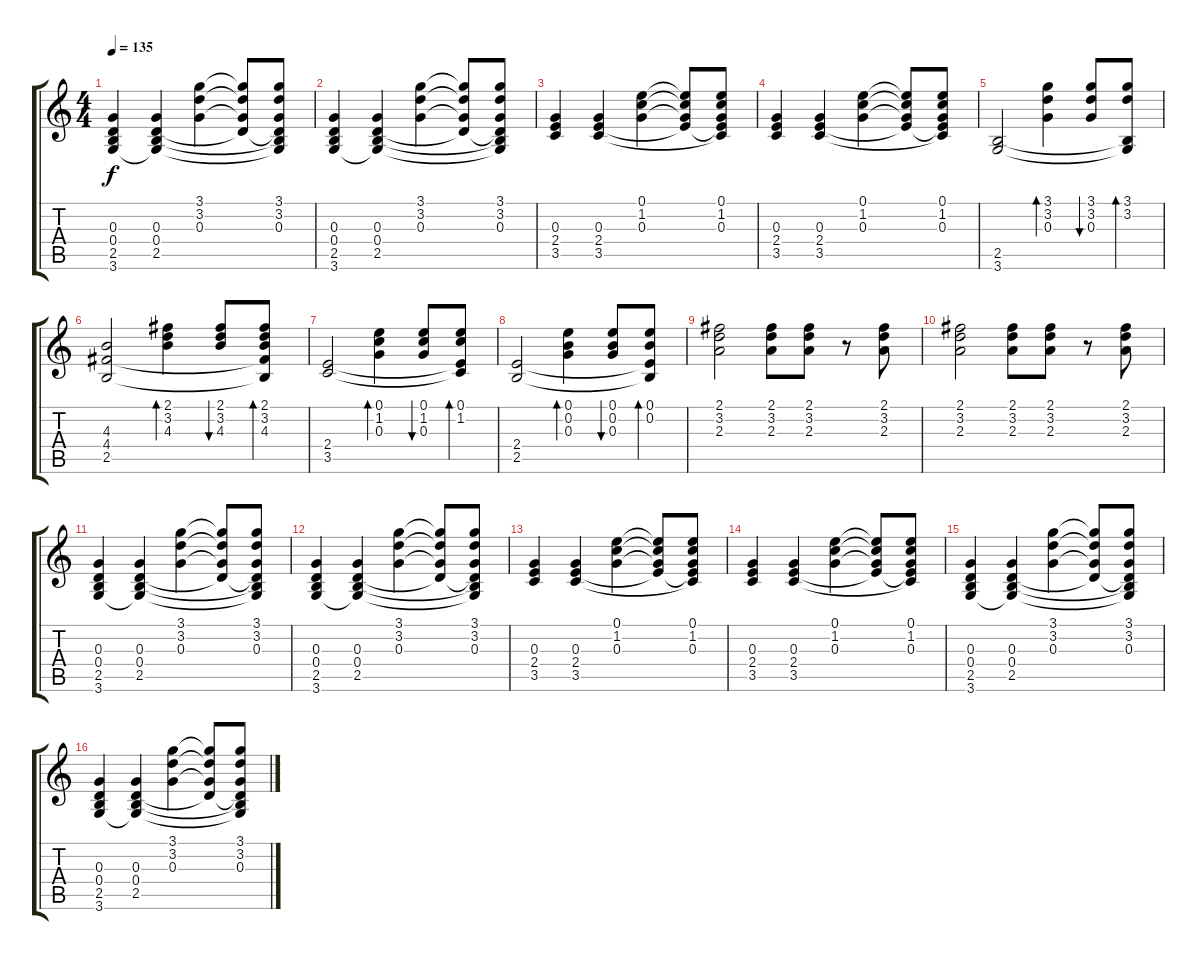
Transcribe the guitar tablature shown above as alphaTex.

\track "" {instrument acousticguitarsteel}
\staff {score tabs}
\tuning (E4 B3 G3 D3 A2 E2) {hide}
\ts (4 4)
\tempo 135
\clef g2
\ks c
(0.3 0.4 2.5 3.6).4{dy f} (0.3 0.4 2.5 3.6{t}).4 (3.1 3.2 0.3).4 (3.1{t} 3.2{t} 0.3{t} 0.4{t}).8 (3.1 3.2 0.3 0.4{t} 2.5{t} 3.6{t}).8 |
(0.3 0.4 2.5 3.6).4 (0.3 0.4 2.5 3.6{t}).4 (3.1 3.2 0.3).4 (3.1{t} 3.2{t} 0.3{t} 0.4{t}).8 (3.1 3.2 0.3 0.4{t} 2.5{t} 3.6{t}).8 |
(0.3 2.4 3.5).4 (0.3 2.4 3.5).4 (0.1 1.2 0.3).4 (0.1{t} 1.2{t} 0.3{t} 2.4{t}).8 (0.1 1.2 0.3 2.4{t} 3.5{t}).8 |
(0.3 2.4 3.5).4 (0.3 2.4 3.5).4 (0.1 1.2 0.3).4 (0.1{t} 1.2{t} 0.3{t} 2.4{t}).8 (0.1 1.2 0.3 2.4{t} 3.5{t}).8 |
(2.5 3.6).2 (3.1 3.2 0.3).4{bd 60} (3.1 3.2 0.3).8{bu 60} (3.1 3.2 2.5{t} 3.6{t}).8{bd 60} |
(4.3 4.4 2.5).2 (2.1 3.2 4.3).4{bd 60} (2.1 3.2 4.3).8{bu 60} (2.1 3.2 4.3 4.4{t} 2.5{t}).8{bd 60} |
(2.4 3.5).2 (0.1 1.2 0.3).4{bd 60} (0.1 1.2 0.3).8{bu 60} (0.1 1.2 2.4{t} 3.5{t}).8{bd 60} |
(2.4 2.5).2 (0.1 0.2 0.3).4{bd 60} (0.1 0.2 0.3).8{bu 60} (0.1 0.2 2.4{t} 2.5{t}).8{bd 60} |
(2.1 3.2 2.3).2 (2.1 3.2 2.3).8 (2.1 3.2 2.3).8 r.8 (2.1 3.2 2.3).8 |
(2.1 3.2 2.3).2 (2.1 3.2 2.3).8 (2.1 3.2 2.3).8 r.8 (2.1 3.2 2.3).8 |
(0.3 0.4 2.5 3.6).4 (0.3 0.4 2.5 3.6{t}).4 (3.1 3.2 0.3).4 (3.1{t} 3.2{t} 0.3{t} 0.4{t}).8 (3.1 3.2 0.3 0.4{t} 2.5{t} 3.6{t}).8 |
(0.3 0.4 2.5 3.6).4 (0.3 0.4 2.5 3.6{t}).4 (3.1 3.2 0.3).4 (3.1{t} 3.2{t} 0.3{t} 0.4{t}).8 (3.1 3.2 0.3 0.4{t} 2.5{t} 3.6{t}).8 |
(0.3 2.4 3.5).4 (0.3 2.4 3.5).4 (0.1 1.2 0.3).4 (0.1{t} 1.2{t} 0.3{t} 2.4{t}).8 (0.1 1.2 0.3 2.4{t} 3.5{t}).8 |
(0.3 2.4 3.5).4 (0.3 2.4 3.5).4 (0.1 1.2 0.3).4 (0.1{t} 1.2{t} 0.3{t} 2.4{t}).8 (0.1 1.2 0.3 2.4{t} 3.5{t}).8 |
(0.3 0.4 2.5 3.6).4 (0.3 0.4 2.5 3.6{t}).4 (3.1 3.2 0.3).4 (3.1{t} 3.2{t} 0.3{t} 0.4{t}).8 (3.1 3.2 0.3 0.4{t} 2.5{t} 3.6{t}).8 |
(0.3 0.4 2.5 3.6).4 (0.3 0.4 2.5 3.6{t}).4 (3.1 3.2 0.3).4 (3.1{t} 3.2{t} 0.3{t} 0.4{t}).8 (3.1 3.2 0.3 0.4{t} 2.5{t} 3.6{t}).8
